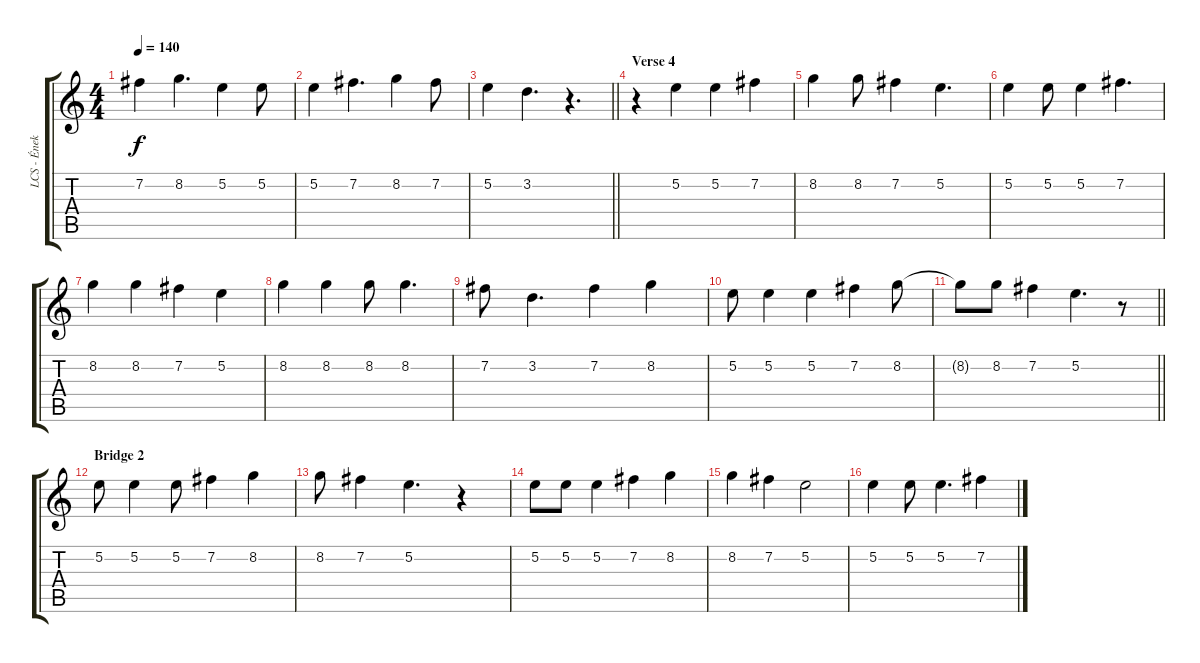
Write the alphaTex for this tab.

\track ("LCS - Ének" "LCS - Ének") {instrument electricguitarmuted}
\staff {score tabs}
\tuning (E4 B3 G3 D3 A2 E2) {hide}
\ts (4 4)
\tempo 140
\clef g2
\ks c
7.2.4{dy f} 8.2.4{d} 5.2.4 5.2.8 |
5.2.4 7.2.4{d} 8.2.4 7.2.8 |
\barLineRight lightlight
5.2.4 3.2.4{d} r.4{d} |
\section ("" "Verse 4")
r.4 5.2.4 5.2.4 7.2.4 |
8.2.4 8.2.8 7.2.4 5.2.4{d} |
5.2.4 5.2.8 5.2.4 7.2.4{d} |
8.2.4 8.2.4 7.2.4 5.2.4 |
8.2.4 8.2.4 8.2.8 8.2.4{d} |
7.2.8 3.2.4{d} 7.2.4 8.2.4 |
5.2.8 5.2.4 5.2.4 7.2.4 8.2.8 |
\barLineRight lightlight
8.2{t}.8 8.2.8 7.2.4 5.2.4{d} r.8 |
\section ("" "Bridge 2")
5.2.8 5.2.4 5.2.8 7.2.4 8.2.4 |
8.2.8 7.2.4 5.2.4{d} r.4 |
5.2.8 5.2.8 5.2.4 7.2.4 8.2.4 |
8.2.4 7.2.4 5.2.2 |
5.2.4 5.2.8 5.2.4{d} 7.2.4
